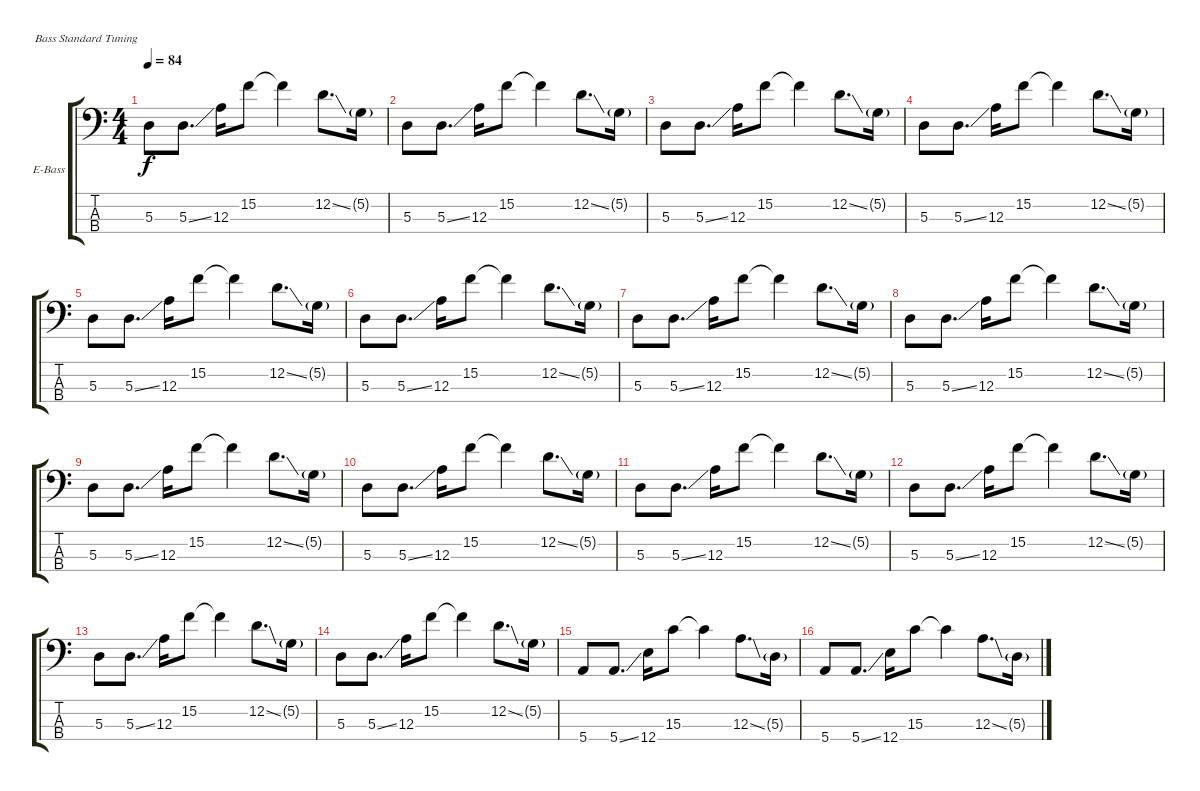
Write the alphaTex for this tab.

\bracketExtendMode groupsimilarinstruments
\firstSystemTrackNameOrientation horizontal
\otherSystemsTrackNameOrientation horizontal
\track ("Bass" "E-Bass") {instrument electricbassfinger}
\staff {score tabs}
\tuning (G2 D2 A1 E1)
\ts (4 4)
\tempo 84
\clef f4
\ks c
5.3.8{dy f} 5.3{ss}.8{d} 12.3.16 15.2.8 15.2{t}.4 12.2{ss}.8{d} 5.2{g}.16 |
5.3.8 5.3{ss}.8{d} 12.3.16 15.2.8 15.2{t}.4 12.2{ss}.8{d} 5.2{g}.16 |
5.3.8 5.3{ss}.8{d} 12.3.16 15.2.8 15.2{t}.4 12.2{ss}.8{d} 5.2{g}.16 |
5.3.8 5.3{ss}.8{d} 12.3.16 15.2.8 15.2{t}.4 12.2{ss}.8{d} 5.2{g}.16 |
5.3.8 5.3{ss}.8{d} 12.3.16 15.2.8 15.2{t}.4 12.2{ss}.8{d} 5.2{g}.16 |
5.3.8 5.3{ss}.8{d} 12.3.16 15.2.8 15.2{t}.4 12.2{ss}.8{d} 5.2{g}.16 |
5.3.8 5.3{ss}.8{d} 12.3.16 15.2.8 15.2{t}.4 12.2{ss}.8{d} 5.2{g}.16 |
5.3.8 5.3{ss}.8{d} 12.3.16 15.2.8 15.2{t}.4 12.2{ss}.8{d} 5.2{g}.16 |
5.3.8 5.3{ss}.8{d} 12.3.16 15.2.8 15.2{t}.4 12.2{ss}.8{d} 5.2{g}.16 |
5.3.8 5.3{ss}.8{d} 12.3.16 15.2.8 15.2{t}.4 12.2{ss}.8{d} 5.2{g}.16 |
5.3.8 5.3{ss}.8{d} 12.3.16 15.2.8 15.2{t}.4 12.2{ss}.8{d} 5.2{g}.16 |
5.3.8 5.3{ss}.8{d} 12.3.16 15.2.8 15.2{t}.4 12.2{ss}.8{d} 5.2{g}.16 |
5.3.8 5.3{ss}.8{d} 12.3.16 15.2.8 15.2{t}.4 12.2{ss}.8{d} 5.2{g}.16 |
5.3.8 5.3{ss}.8{d} 12.3.16 15.2.8 15.2{t}.4 12.2{ss}.8{d} 5.2{g}.16 |
5.4.8 5.4{ss}.8{d} 12.4.16 15.3.8 15.3{t}.4 12.3{ss}.8{d} 5.3{g}.16 |
5.4.8 5.4{ss}.8{d} 12.4.16 15.3.8 15.3{t}.4 12.3{ss}.8{d} 5.3{g}.16
